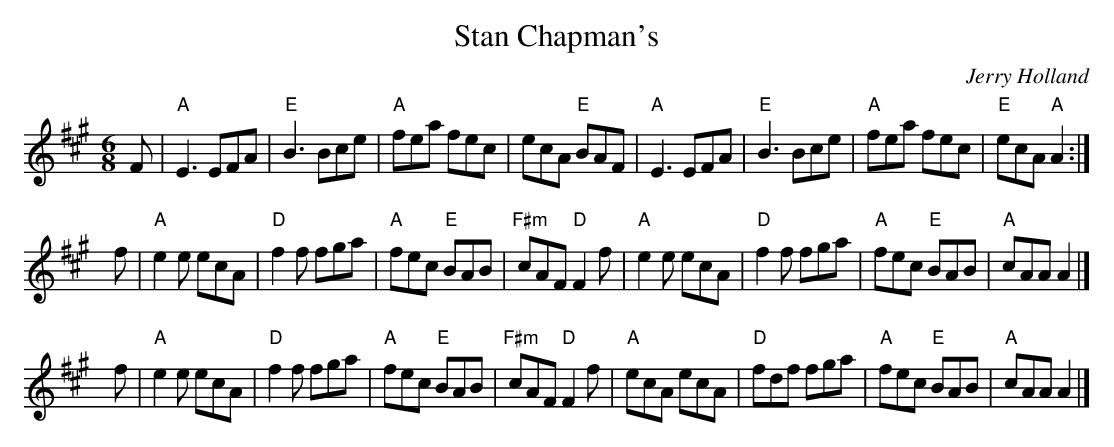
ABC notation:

X:1
T: Stan Chapman's
C: Jerry Holland
M: 6/8
L: 1/8
K: A
   F \
| "A"E3 EFA | "E"B3 Bce | "A"fea fec | ecA "E"BAF \
| "A"E3 EFA | "E"B3 Bce | "A"fea fec | "E"ecA "A"A2 :|
y  f \
| "A"e2e ecA | "D"f2f fga | "A"fec "E"BAB | "F#m"cAF "D"F2f \
| "A"e2e ecA | "D"f2f fga | "A"fec "E"BAB | "A"cAA A2 |]
y  f \
| "A"e2e ecA | "D"f2f fga | "A"fec "E"BAB | "F#m"cAF "D"F2f \
| "A"ecA ecA | "D"fdf fga | "A"fec "E"BAB | "A"cAA A2 |]
